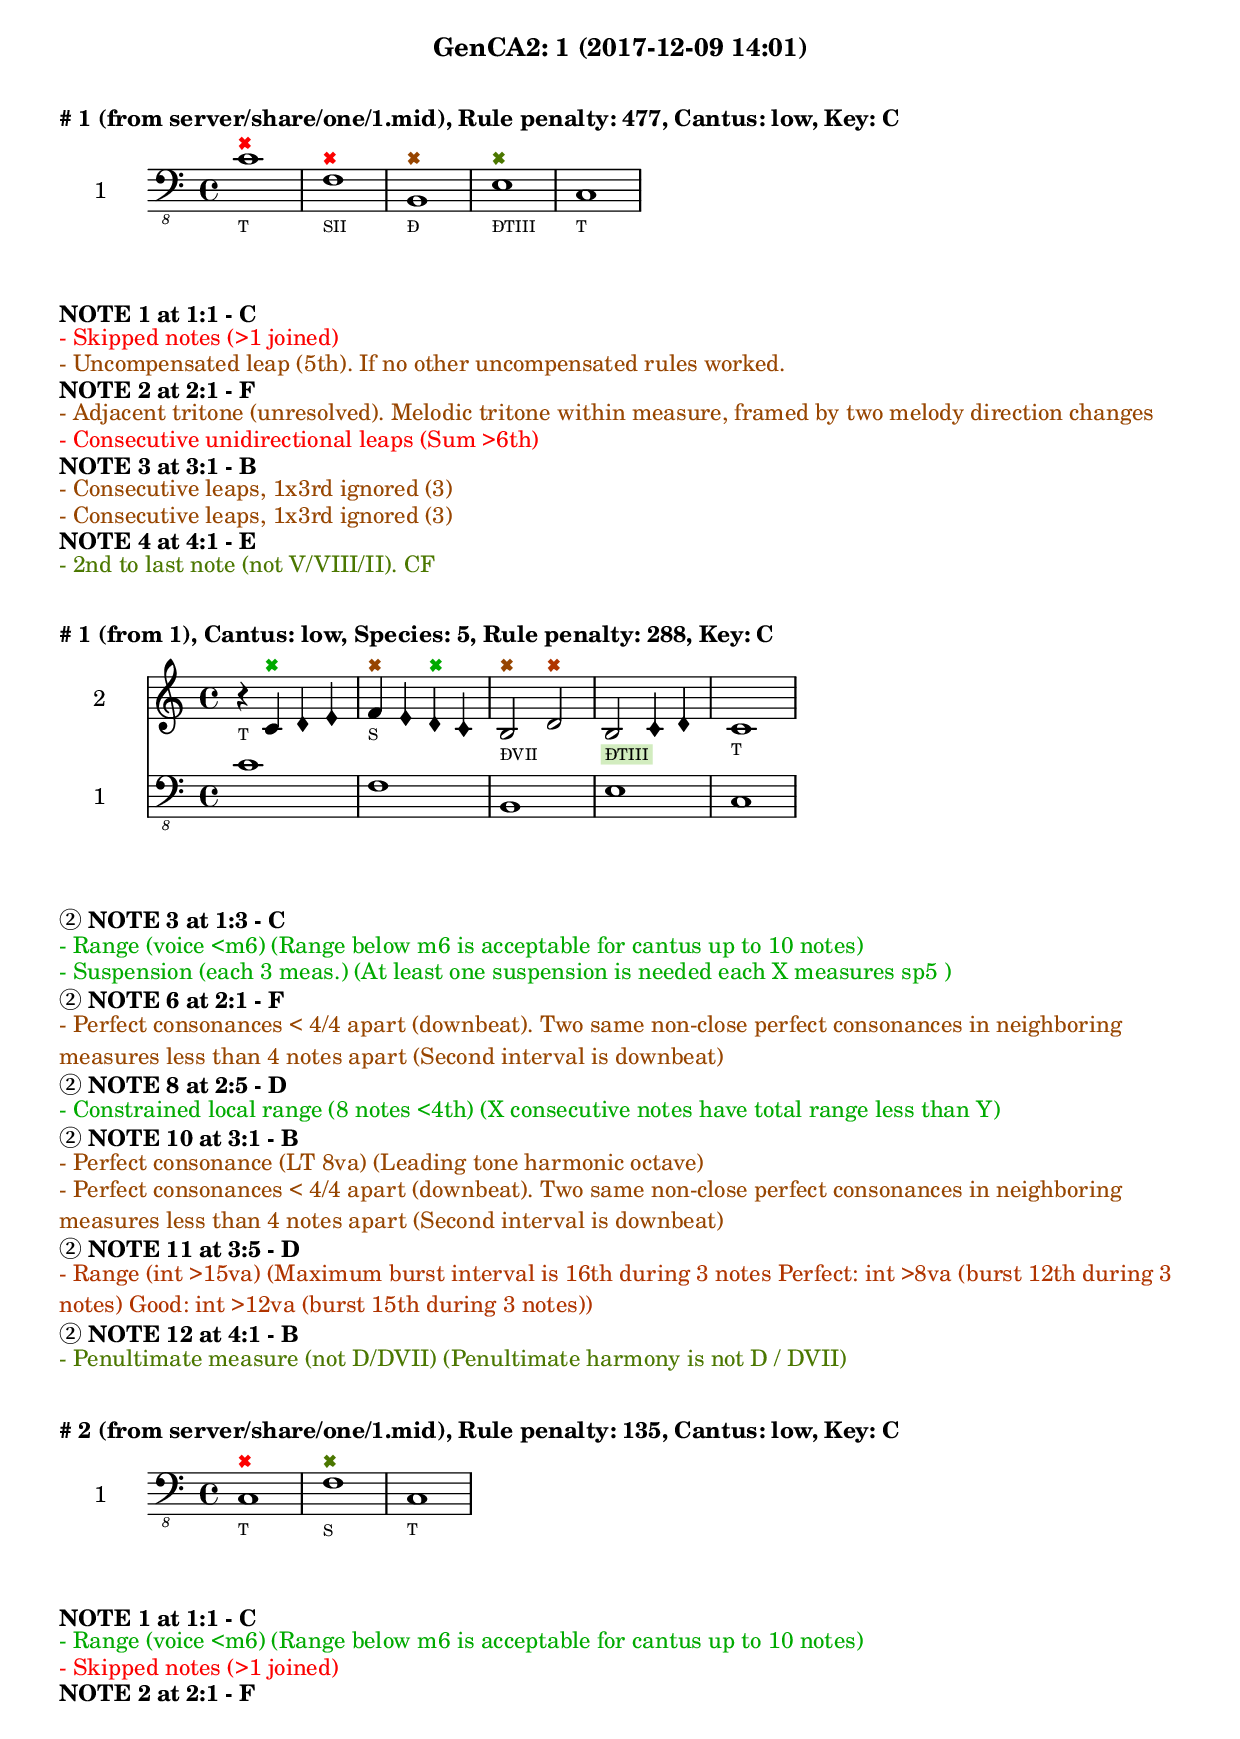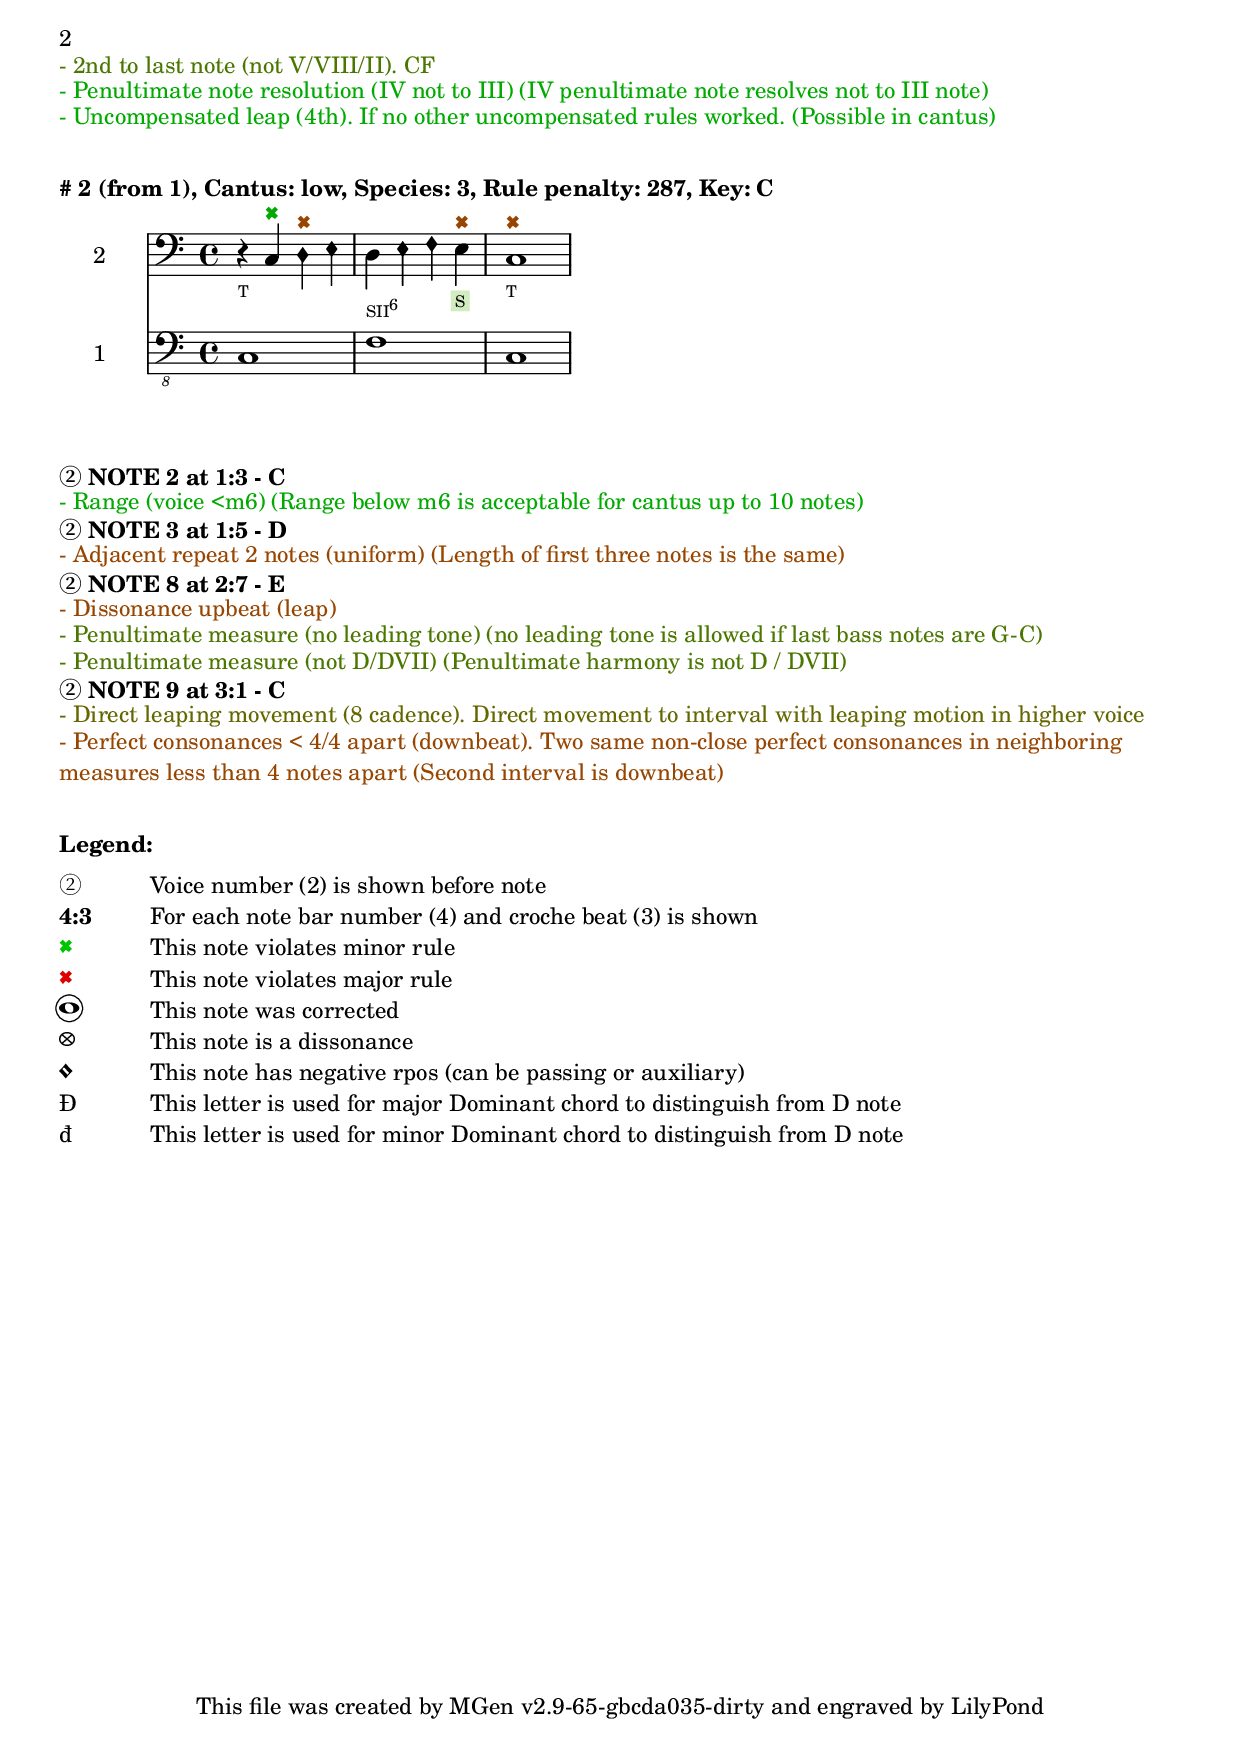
\version "2.18.2"
\language "english"
\paper { #(include-special-characters) }
circle =
\once \override NoteHead.stencil = #(lambda (grob)
    (let* ((note (ly:note-head::print grob))
           (combo-stencil (ly:stencil-add
               note
               (circle-stencil note 0.1 0.4))))
          (ly:make-stencil (ly:stencil-expr combo-stencil)
            (ly:stencil-extent note X)
            (ly:stencil-extent note Y))))
speakOn = {
  \override Stem.stencil =
    #(lambda (grob)
       (let* ((x-parent (ly:grob-parent grob X))
              (is-rest? (ly:grob? (ly:grob-object x-parent 'rest))))
         (if is-rest?
             empty-stencil
             (ly:stencil-combine-at-edge
              (ly:stem::print grob)
              Y
              (- (ly:grob-property grob 'direction))
              (grob-interpret-markup grob
                                     (markup #:center-align #:fontsize -4
                                             #:musicglyph "noteheads.s2cross"))
              -2.3))))
}

speakOff = {
  \revert Stem.stencil
  \revert Flag.stencil
}

#(define-markup-command (on-color layout props color arg) (color? markup?)
   (let* ((stencil (interpret-markup layout props arg))
          (X-ext (ly:stencil-extent stencil X))
          (Y-ext (ly:stencil-extent stencil Y)))
     (ly:stencil-add (ly:make-stencil
                      (list 'color color
                        (ly:stencil-expr (ly:round-filled-box X-ext Y-ext 0))
                        X-ext Y-ext)) stencil)))

\header {
  subtitle = "GenCA2: 1 (2017-12-09 14:01)"
}

\markup \wordwrap \bold {
      \vspace #2
"#"1 (from server/share/one/1.mid), Rule penalty: 477, Cantus: low, Key: C
}
<<
\new Staff {
  \set Staff.instrumentName = #"1"
  \clef "bass_8" \key c \major  \accidentalStyle modern-cautionary
  \time 4/4
  % \set Score.barNumberVisibility = #(every-nth-bar-number-visible 4)
  % \override Score.BarNumber.break-visibility = ##(#f #t #t)
  \new Voice \with {
  	\remove "Note_heads_engraver"
  	\consists "Completion_heads_engraver"
  	\remove "Rest_engraver"
  	\consists "Completion_rest_engraver"
  }

  {  \speakOff \revert NoteHead.style c1
_\markup{ \teeny \on-color #(rgb-color 1 1 1) \pad-markup #0.4 \concat { T }  }
^\markup{ \tiny \with-color #(rgb-color 0.988 0.005 0.000) \char ##x2716  }
 \speakOff \revert NoteHead.style f,1
_\markup{ \teeny \on-color #(rgb-color 1 1 1) \pad-markup #0.4 \concat { SII }  }
^\markup{ \tiny \with-color #(rgb-color 0.988 0.005 0.000) \char ##x2716  }
 \speakOff \revert NoteHead.style b,,1
_\markup{ \teeny \on-color #(rgb-color 1 1 1) \pad-markup #0.4 \concat { \char ##x00D0  }  }
^\markup{ \tiny \with-color #(rgb-color 0.592 0.269 0.000) \char ##x2716  }
 \speakOff \revert NoteHead.style e,1
_\markup{ \teeny \on-color #(rgb-color 1 1 1) \pad-markup #0.4 \concat { \char ##x00D0 TIII }  }
^\markup{ \tiny \with-color #(rgb-color 0.294 0.468 0.000) \char ##x2716  }
 \speakOff \revert NoteHead.style c,1
_\markup{ \teeny \on-color #(rgb-color 1 1 1) \pad-markup #0.4 \concat { T }  }

  }
}
>>
\markup \wordwrap \bold {
  NOTE 1 at 1:1 - C

}
\markup \wordwrap \with-color #(rgb-color 0.988 0.005 0.000) {
  - Skipped notes (>1 joined)

}
\markup \wordwrap \with-color #(rgb-color 0.592 0.269 0.000) {
  - Uncompensated leap (5th). If no other uncompensated rules worked.

}
\markup \wordwrap \bold {
  NOTE 2 at 2:1 - F

}
\markup \wordwrap \with-color #(rgb-color 0.592 0.269 0.000) {
  - Adjacent tritone (unresolved). Melodic tritone within measure, framed by two melody direction changes

}
\markup \wordwrap \with-color #(rgb-color 0.988 0.005 0.000) {
  - Consecutive unidirectional leaps (Sum >6th)

}
\markup \wordwrap \bold {
  NOTE 3 at 3:1 - B

}
\markup \wordwrap \with-color #(rgb-color 0.592 0.269 0.000) {
  - Consecutive leaps, 1x3rd ignored (3)

}
\markup \wordwrap \with-color #(rgb-color 0.592 0.269 0.000) {
  - Consecutive leaps, 1x3rd ignored (3)

}
\markup \wordwrap \bold {
  NOTE 4 at 4:1 - E

}
\markup \wordwrap \with-color #(rgb-color 0.294 0.468 0.000) {
  - 2nd to last note (not V/VIII/II). CF

}
\markup \wordwrap \bold {
      \vspace #2
"#"1 (from 1), Cantus: low, Species: 5, Rule penalty: 288, Key: C
}
<<
\new Staff {
  \set Staff.instrumentName = #"2"
  \clef "treble" \key c \major  \accidentalStyle modern-cautionary
  \time 4/4
  % \set Score.barNumberVisibility = #(every-nth-bar-number-visible 4)
  % \override Score.BarNumber.break-visibility = ##(#f #t #t)
  \new Voice \with {
  	\remove "Note_heads_engraver"
  	\consists "Completion_heads_engraver"
  	\remove "Rest_engraver"
  	\consists "Completion_rest_engraver"
  }

  { r4
_\markup{ \teeny \on-color #(rgb-color 1 1 1) \pad-markup #0.4 \concat { T }  }
 \speakOff \revert NoteHead.style c'4
^\markup{ \tiny \with-color #(rgb-color 0.000 0.667 0.000) \char ##x2716  }
 \speakOff \override NoteHead.style = #'petrucci d'4
 \speakOff \override NoteHead.style = #'petrucci e'4
 \speakOff \revert NoteHead.style f'4
_\markup{ \teeny \on-color #(rgb-color 1 1 1) \pad-markup #0.4 \concat { S }  }
^\markup{ \tiny \with-color #(rgb-color 0.592 0.269 0.000) \char ##x2716  }
 \speakOff \override NoteHead.style = #'petrucci e'4
 \speakOff \override NoteHead.style = #'petrucci d'4
^\markup{ \tiny \with-color #(rgb-color 0.000 0.667 0.000) \char ##x2716  }
 \speakOff \override NoteHead.style = #'petrucci c'4
 \speakOff \revert NoteHead.style b2
_\markup{ \teeny \on-color #(rgb-color 1 1 1) \pad-markup #0.4 \concat { \char ##x00D0 VII }  }
^\markup{ \tiny \with-color #(rgb-color 0.592 0.269 0.000) \char ##x2716  }
 \speakOff \revert NoteHead.style d'2
^\markup{ \tiny \with-color #(rgb-color 0.690 0.204 0.000) \char ##x2716  }
 \speakOff \revert NoteHead.style b2
_\markup{ \teeny \on-color #(rgb-color 0.824 0.925 0.750) \pad-markup #0.4 \concat { \char ##x00D0 TIII }  }
 \speakOff \override NoteHead.style = #'petrucci c'4
 \speakOff \override NoteHead.style = #'petrucci d'4
 \speakOff \revert NoteHead.style c'1
_\markup{ \teeny \on-color #(rgb-color 1 1 1) \pad-markup #0.4 \concat { T }  }

  }
}
\new Staff {
  \set Staff.instrumentName = #"1"
  \clef "bass_8" \key c \major  \accidentalStyle modern-cautionary
  \time 4/4
  % \set Score.barNumberVisibility = #(every-nth-bar-number-visible 4)
  % \override Score.BarNumber.break-visibility = ##(#f #t #t)
  \new Voice \with {
  	\remove "Note_heads_engraver"
  	\consists "Completion_heads_engraver"
  	\remove "Rest_engraver"
  	\consists "Completion_rest_engraver"
  }

  {  \speakOff \revert NoteHead.style c1
 \speakOff \revert NoteHead.style f,1
 \speakOff \revert NoteHead.style b,,1
 \speakOff \revert NoteHead.style e,1
 \speakOff \revert NoteHead.style c,1

  }
}
>>
\markup \wordwrap \bold {
  \char ##x2461 NOTE 3 at 1:3 - C

}
\markup \wordwrap \with-color #(rgb-color 0.000 0.667 0.000) {
  - Range (voice <m6) (Range below m6 is acceptable for cantus up to 10 notes)

}
\markup \wordwrap \with-color #(rgb-color 0.000 0.667 0.000) {
  - Suspension (each 3 meas.) (At least one suspension is needed each X measures {sp5})

}
\markup \wordwrap \bold {
  \char ##x2461 NOTE 6 at 2:1 - F

}
\markup \wordwrap \with-color #(rgb-color 0.592 0.269 0.000) {
  - Perfect consonances < 4/4 apart (downbeat). Two same non-close perfect consonances in neighboring measures less than 4 notes apart (Second interval is downbeat)

}
\markup \wordwrap \bold {
  \char ##x2461 NOTE 8 at 2:5 - D

}
\markup \wordwrap \with-color #(rgb-color 0.000 0.667 0.000) {
  - Constrained local range (8 notes <4th) (X consecutive notes have total range less than Y)

}
\markup \wordwrap \bold {
  \char ##x2461 NOTE 10 at 3:1 - B

}
\markup \wordwrap \with-color #(rgb-color 0.592 0.269 0.000) {
  - Perfect consonance (LT 8va) (Leading tone harmonic octave)

}
\markup \wordwrap \with-color #(rgb-color 0.592 0.269 0.000) {
  - Perfect consonances < 4/4 apart (downbeat). Two same non-close perfect consonances in neighboring measures less than 4 notes apart (Second interval is downbeat)

}
\markup \wordwrap \bold {
  \char ##x2461 NOTE 11 at 3:5 - D

}
\markup \wordwrap \with-color #(rgb-color 0.690 0.204 0.000) {
  - Range (int >15va) (Maximum burst interval is 16th during 3 notes  Perfect: int >8va (burst 12th during 3 notes) Good: int >12va (burst 15th during 3 notes))

}
\markup \wordwrap \bold {
  \char ##x2461 NOTE 12 at 4:1 - B

}
\markup \wordwrap \with-color #(rgb-color 0.294 0.468 0.000) {
  - Penultimate measure (not D/DVII) (Penultimate harmony is not D / DVII)

}
\markup \wordwrap \bold {
      \vspace #2
"#"2 (from server/share/one/1.mid), Rule penalty: 135, Cantus: low, Key: C
}
<<
\new Staff {
  \set Staff.instrumentName = #"1"
  \clef "bass_8" \key c \major  \accidentalStyle modern-cautionary
  \time 4/4
  % \set Score.barNumberVisibility = #(every-nth-bar-number-visible 4)
  % \override Score.BarNumber.break-visibility = ##(#f #t #t)
  \new Voice \with {
  	\remove "Note_heads_engraver"
  	\consists "Completion_heads_engraver"
  	\remove "Rest_engraver"
  	\consists "Completion_rest_engraver"
  }

  {  \speakOff \revert NoteHead.style c,1
_\markup{ \teeny \on-color #(rgb-color 1 1 1) \pad-markup #0.4 \concat { T }  }
^\markup{ \tiny \with-color #(rgb-color 0.988 0.005 0.000) \char ##x2716  }
 \speakOff \revert NoteHead.style f,1
_\markup{ \teeny \on-color #(rgb-color 1 1 1) \pad-markup #0.4 \concat { S }  }
^\markup{ \tiny \with-color #(rgb-color 0.294 0.468 0.000) \char ##x2716  }
 \speakOff \revert NoteHead.style c,1
_\markup{ \teeny \on-color #(rgb-color 1 1 1) \pad-markup #0.4 \concat { T }  }

  }
}
>>
\markup \wordwrap \bold {
  NOTE 1 at 1:1 - C

}
\markup \wordwrap \with-color #(rgb-color 0.000 0.667 0.000) {
  - Range (voice <m6) (Range below m6 is acceptable for cantus up to 10 notes)

}
\markup \wordwrap \with-color #(rgb-color 0.988 0.005 0.000) {
  - Skipped notes (>1 joined)

}
\markup \wordwrap \bold {
  NOTE 2 at 2:1 - F

}
\markup \wordwrap \with-color #(rgb-color 0.294 0.468 0.000) {
  - 2nd to last note (not V/VIII/II). CF

}
\markup \wordwrap \with-color #(rgb-color 0.000 0.667 0.000) {
  - Penultimate note resolution (IV not to III) (IV penultimate note resolves not to III note)

}
\markup \wordwrap \with-color #(rgb-color 0.000 0.667 0.000) {
  - Uncompensated leap (4th). If no other uncompensated rules worked. (Possible in cantus)

}
\markup \wordwrap \bold {
      \vspace #2
"#"2 (from 1), Cantus: low, Species: 3, Rule penalty: 287, Key: C
}
<<
\new Staff {
  \set Staff.instrumentName = #"2"
  \clef "bass" \key c \major  \accidentalStyle modern-cautionary
  \time 4/4
  % \set Score.barNumberVisibility = #(every-nth-bar-number-visible 4)
  % \override Score.BarNumber.break-visibility = ##(#f #t #t)
  \new Voice \with {
  	\remove "Note_heads_engraver"
  	\consists "Completion_heads_engraver"
  	\remove "Rest_engraver"
  	\consists "Completion_rest_engraver"
  }

  { r4
_\markup{ \teeny \on-color #(rgb-color 1 1 1) \pad-markup #0.4 \concat { T }  }
 \speakOff \revert NoteHead.style c4
^\markup{ \tiny \with-color #(rgb-color 0.000 0.667 0.000) \char ##x2716  }
 \speakOff \override NoteHead.style = #'petrucci d4
^\markup{ \tiny \with-color #(rgb-color 0.592 0.269 0.000) \char ##x2716  }
 \speakOff \override NoteHead.style = #'petrucci e4
 \speakOff \revert NoteHead.style d4
_\markup{ \teeny \on-color #(rgb-color 1 1 1) \pad-markup #0.4 \concat { SII \raise #0.7 6 }  }
 \speakOff \override NoteHead.style = #'petrucci e4
 \speakOff \override NoteHead.style = #'petrucci f4
 \speakOff \revert NoteHead.style e4
_\markup{ \teeny \on-color #(rgb-color 0.824 0.925 0.750) \pad-markup #0.4 \concat { S }  }
^\markup{ \tiny \with-color #(rgb-color 0.592 0.269 0.000) \char ##x2716  }
 \speakOff \revert NoteHead.style c1
_\markup{ \teeny \on-color #(rgb-color 1 1 1) \pad-markup #0.4 \concat { T }  }
^\markup{ \tiny \with-color #(rgb-color 0.592 0.269 0.000) \char ##x2716  }

  }
}
\new Staff {
  \set Staff.instrumentName = #"1"
  \clef "bass_8" \key c \major  \accidentalStyle modern-cautionary
  \time 4/4
  % \set Score.barNumberVisibility = #(every-nth-bar-number-visible 4)
  % \override Score.BarNumber.break-visibility = ##(#f #t #t)
  \new Voice \with {
  	\remove "Note_heads_engraver"
  	\consists "Completion_heads_engraver"
  	\remove "Rest_engraver"
  	\consists "Completion_rest_engraver"
  }

  {  \speakOff \revert NoteHead.style c,1
 \speakOff \revert NoteHead.style f,1
 \speakOff \revert NoteHead.style c,1

  }
}
>>
\markup \wordwrap \bold {
  \char ##x2461 NOTE 2 at 1:3 - C

}
\markup \wordwrap \with-color #(rgb-color 0.000 0.667 0.000) {
  - Range (voice <m6) (Range below m6 is acceptable for cantus up to 10 notes)

}
\markup \wordwrap \bold {
  \char ##x2461 NOTE 3 at 1:5 - D

}
\markup \wordwrap \with-color #(rgb-color 0.592 0.269 0.000) {
  - Adjacent repeat 2 notes (uniform) (Length of first three notes is the same)

}
\markup \wordwrap \bold {
  \char ##x2461 NOTE 8 at 2:7 - E

}
\markup \wordwrap \with-color #(rgb-color 0.592 0.269 0.000) {
  - Dissonance upbeat (leap)

}
\markup \wordwrap \with-color #(rgb-color 0.294 0.468 0.000) {
  - Penultimate measure (no leading tone) (no leading tone is allowed if last bass notes are G-C)

}
\markup \wordwrap \with-color #(rgb-color 0.294 0.468 0.000) {
  - Penultimate measure (not D/DVII) (Penultimate harmony is not D / DVII)

}
\markup \wordwrap \bold {
  \char ##x2461 NOTE 9 at 3:1 - C

}
\markup \wordwrap \with-color #(rgb-color 0.392 0.403 0.000) {
  - Direct leaping movement (8 cadence). Direct movement to interval with leaping motion in higher voice

}
\markup \wordwrap \with-color #(rgb-color 0.592 0.269 0.000) {
  - Perfect consonances < 4/4 apart (downbeat). Two same non-close perfect consonances in neighboring measures less than 4 notes apart (Second interval is downbeat)

}
\header {tagline = "This file was created by MGen v2.9-65-gbcda035-dirty and engraved by LilyPond"}
\markup { 
  \vspace #2
  \bold Legend:
} 

\markup {
  \line {
  \vspace #1
    \column {
      \char ##x2461
      \bold 4:3
      \raise #0.3 \tiny \with-color #(rgb-color 0.000 0.767 0.000) \char ##x2716
      \raise #0.3 \tiny \with-color #(rgb-color 0.867 0.0 0.000) \char ##x2716
      \raise #0.9 \circle \note #"1" #1
      \raise #0.9 \musicglyph #"noteheads.s2xcircle"
      \raise #0.9 \musicglyph #"noteheads.s0harmonic"
      \char ##x00D0
      \char ##x0111
    }
    \hspace #5
    \column {
      "Voice number (2) is shown before note"
      "For each note bar number (4) and croche beat (3) is shown"
      "This note violates minor rule"
      "This note violates major rule"
      "This note was corrected"
      "This note is a dissonance"
      "This note has negative rpos (can be passing or auxiliary)"
      "This letter is used for major Dominant chord to distinguish from D note"
      "This letter is used for minor Dominant chord to distinguish from D note"
    }
  }
} 

